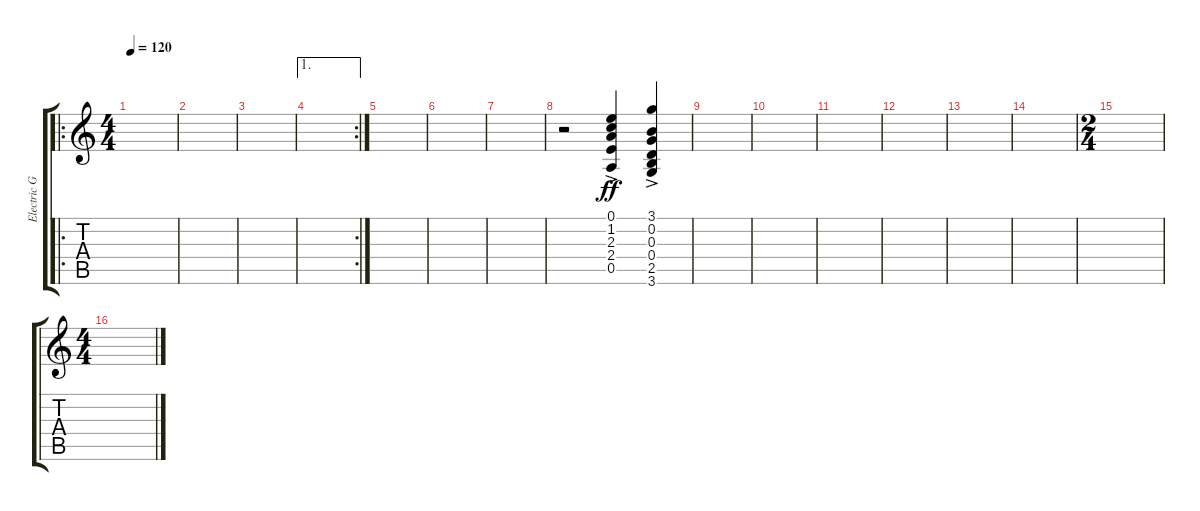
\track ("Electric Guitar" "Electric G") {instrument distortionguitar}
\staff {score tabs}
\tuning (E4 B3 G3 D3 A2 E2) {hide}
\ro
\ts (4 4)
\tempo 120
\clef g2
\ks c
|
|
|
\ae 1
\rc 2
|
|
|
|
r.2 (0.1{ac} 1.2{ac} 2.3{ac} 2.4{ac} 0.5{ac}).4{dy ff} (3.1{ac} 0.2{ac} 0.3{ac} 0.4{ac} 2.5{ac} 3.6{ac}).4 |
|
|
|
|
|
|
\ts (2 4)
|
\ts (4 4)
